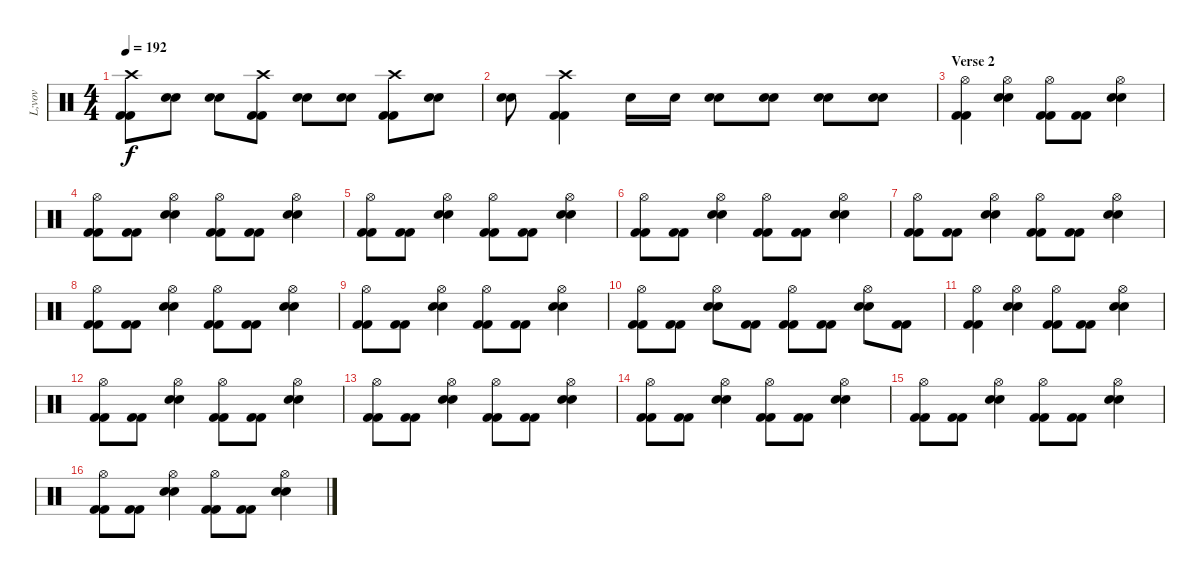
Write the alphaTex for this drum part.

\track ("L;vov" "L;vov") {instrument percussion}
\staff {score}
\articulation defaults
\ts (4 4)
\tempo 192
\clef neutral
\ks c
("Crash high (hit)" "Kick (hit) 2" "Kick (hit) 2").8{dy f} ("Electric Snare (hit)" "Electric Snare (hit)").8 ("Electric Snare (hit)" "Electric Snare (hit)").8 ("Crash high (hit)" "Kick (hit) 2" "Kick (hit) 2").8 ("Electric Snare (hit)" "Electric Snare (hit)").8 ("Electric Snare (hit)" "Electric Snare (hit)").8 ("Crash high (hit)" "Kick (hit) 2" "Kick (hit) 2").8 ("Electric Snare (hit)" "Electric Snare (hit)").8 |
("Electric Snare (hit)" "Electric Snare (hit)").8 ("Crash high (hit)" "Kick (hit) 2" "Kick (hit) 2").4 "Electric Snare (hit)".16 "Electric Snare (hit)".16 ("Electric Snare (hit)" "Electric Snare (hit)").8 ("Electric Snare (hit)" "Electric Snare (hit)").8 ("Electric Snare (hit)" "Electric Snare (hit)").8 ("Electric Snare (hit)" "Electric Snare (hit)").8 |
\section ("" "Verse 2")
("Hi-Hat (open)" "Kick (hit) 2" "Kick (hit) 2").4 ("Hi-Hat (open)" "Electric Snare (hit)" "Electric Snare (hit)").4 ("Hi-Hat (open)" "Kick (hit) 2" "Kick (hit) 2").8 ("Kick (hit) 2" "Kick (hit) 2").8 ("Hi-Hat (open)" "Electric Snare (hit)" "Electric Snare (hit)").4 |
("Hi-Hat (open)" "Kick (hit) 2" "Kick (hit) 2").8 ("Kick (hit) 2" "Kick (hit) 2").8 ("Hi-Hat (open)" "Electric Snare (hit)" "Electric Snare (hit)").4 ("Hi-Hat (open)" "Kick (hit) 2" "Kick (hit) 2").8 ("Kick (hit) 2" "Kick (hit) 2").8 ("Hi-Hat (open)" "Electric Snare (hit)" "Electric Snare (hit)").4 |
("Hi-Hat (open)" "Kick (hit) 2" "Kick (hit) 2").8 ("Kick (hit) 2" "Kick (hit) 2").8 ("Hi-Hat (open)" "Electric Snare (hit)" "Electric Snare (hit)").4 ("Hi-Hat (open)" "Kick (hit) 2" "Kick (hit) 2").8 ("Kick (hit) 2" "Kick (hit) 2").8 ("Hi-Hat (open)" "Electric Snare (hit)" "Electric Snare (hit)").4 |
("Hi-Hat (open)" "Kick (hit) 2" "Kick (hit) 2").8 ("Kick (hit) 2" "Kick (hit) 2").8 ("Hi-Hat (open)" "Electric Snare (hit)" "Electric Snare (hit)").4 ("Hi-Hat (open)" "Kick (hit) 2" "Kick (hit) 2").8 ("Kick (hit) 2" "Kick (hit) 2").8 ("Hi-Hat (open)" "Electric Snare (hit)" "Electric Snare (hit)").4 |
("Hi-Hat (open)" "Kick (hit) 2" "Kick (hit) 2").8 ("Kick (hit) 2" "Kick (hit) 2").8 ("Hi-Hat (open)" "Electric Snare (hit)" "Electric Snare (hit)").4 ("Hi-Hat (open)" "Kick (hit) 2" "Kick (hit) 2").8 ("Kick (hit) 2" "Kick (hit) 2").8 ("Hi-Hat (open)" "Electric Snare (hit)" "Electric Snare (hit)").4 |
("Hi-Hat (open)" "Kick (hit) 2" "Kick (hit) 2").8 ("Kick (hit) 2" "Kick (hit) 2").8 ("Hi-Hat (open)" "Electric Snare (hit)" "Electric Snare (hit)").4 ("Hi-Hat (open)" "Kick (hit) 2" "Kick (hit) 2").8 ("Kick (hit) 2" "Kick (hit) 2").8 ("Hi-Hat (open)" "Electric Snare (hit)" "Electric Snare (hit)").4 |
("Hi-Hat (open)" "Kick (hit) 2" "Kick (hit) 2").8 ("Kick (hit) 2" "Kick (hit) 2").8 ("Hi-Hat (open)" "Electric Snare (hit)" "Electric Snare (hit)").4 ("Hi-Hat (open)" "Kick (hit) 2" "Kick (hit) 2").8 ("Kick (hit) 2" "Kick (hit) 2").8 ("Hi-Hat (open)" "Electric Snare (hit)" "Electric Snare (hit)").4 |
("Hi-Hat (open)" "Kick (hit) 2" "Kick (hit) 2").8 ("Kick (hit) 2" "Kick (hit) 2").8 ("Hi-Hat (open)" "Electric Snare (hit)" "Electric Snare (hit)").8 ("Kick (hit) 2" "Kick (hit) 2").8 ("Hi-Hat (open)" "Kick (hit) 2" "Kick (hit) 2").8 ("Kick (hit) 2" "Kick (hit) 2").8 ("Hi-Hat (open)" "Electric Snare (hit)" "Electric Snare (hit)").8 ("Kick (hit) 2" "Kick (hit) 2").8 |
("Hi-Hat (open)" "Kick (hit) 2" "Kick (hit) 2").4 ("Hi-Hat (open)" "Electric Snare (hit)" "Electric Snare (hit)").4 ("Hi-Hat (open)" "Kick (hit) 2" "Kick (hit) 2").8 ("Kick (hit) 2" "Kick (hit) 2").8 ("Hi-Hat (open)" "Electric Snare (hit)" "Electric Snare (hit)").4 |
("Hi-Hat (open)" "Kick (hit) 2" "Kick (hit) 2").8 ("Kick (hit) 2" "Kick (hit) 2").8 ("Hi-Hat (open)" "Electric Snare (hit)" "Electric Snare (hit)").4 ("Hi-Hat (open)" "Kick (hit) 2" "Kick (hit) 2").8 ("Kick (hit) 2" "Kick (hit) 2").8 ("Hi-Hat (open)" "Electric Snare (hit)" "Electric Snare (hit)").4 |
("Hi-Hat (open)" "Kick (hit) 2" "Kick (hit) 2").8 ("Kick (hit) 2" "Kick (hit) 2").8 ("Hi-Hat (open)" "Electric Snare (hit)" "Electric Snare (hit)").4 ("Hi-Hat (open)" "Kick (hit) 2" "Kick (hit) 2").8 ("Kick (hit) 2" "Kick (hit) 2").8 ("Hi-Hat (open)" "Electric Snare (hit)" "Electric Snare (hit)").4 |
("Hi-Hat (open)" "Kick (hit) 2" "Kick (hit) 2").8 ("Kick (hit) 2" "Kick (hit) 2").8 ("Hi-Hat (open)" "Electric Snare (hit)" "Electric Snare (hit)").4 ("Hi-Hat (open)" "Kick (hit) 2" "Kick (hit) 2").8 ("Kick (hit) 2" "Kick (hit) 2").8 ("Hi-Hat (open)" "Electric Snare (hit)" "Electric Snare (hit)").4 |
("Hi-Hat (open)" "Kick (hit) 2" "Kick (hit) 2").8 ("Kick (hit) 2" "Kick (hit) 2").8 ("Hi-Hat (open)" "Electric Snare (hit)" "Electric Snare (hit)").4 ("Hi-Hat (open)" "Kick (hit) 2" "Kick (hit) 2").8 ("Kick (hit) 2" "Kick (hit) 2").8 ("Hi-Hat (open)" "Electric Snare (hit)" "Electric Snare (hit)").4 |
("Hi-Hat (open)" "Kick (hit) 2" "Kick (hit) 2").8 ("Kick (hit) 2" "Kick (hit) 2").8 ("Hi-Hat (open)" "Electric Snare (hit)" "Electric Snare (hit)").4 ("Hi-Hat (open)" "Kick (hit) 2" "Kick (hit) 2").8 ("Kick (hit) 2" "Kick (hit) 2").8 ("Hi-Hat (open)" "Electric Snare (hit)" "Electric Snare (hit)").4
